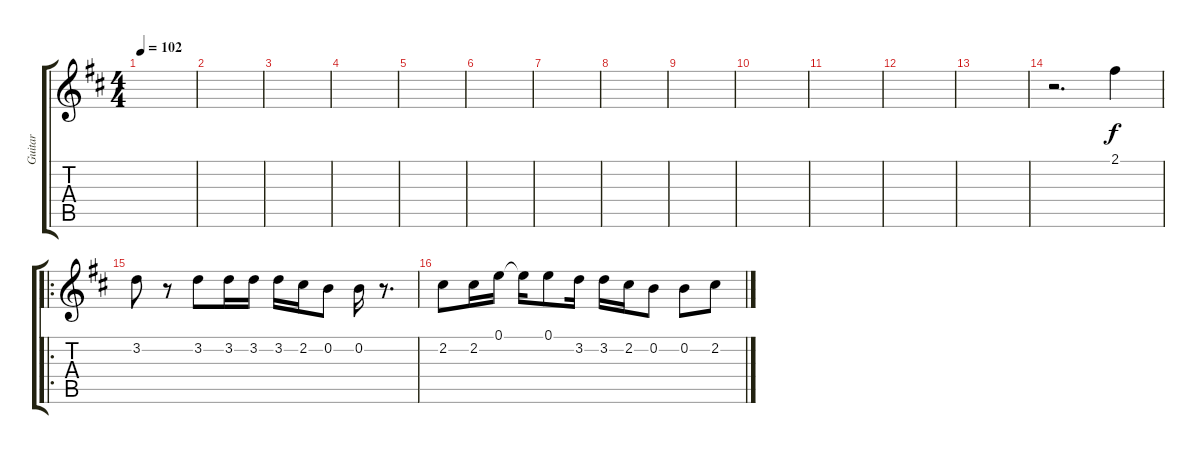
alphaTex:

\track ("Guitar" "Guitar") {instrument acousticguitarsteel}
\staff {score tabs}
\tuning (E4 B3 G3 D3 A2 E2) {hide}
\ts (4 4)
\tempo 102
\clef g2
\ks d
|
|
|
|
|
|
|
|
|
|
|
|
|
r.2{d} 2.1.4 |
\ro
3.2.8 r.8 3.2.8 3.2.16 3.2.16 3.2.16 2.2.16 0.2.8 0.2.16 r.8{d} |
2.2.8 2.2.16 0.1.16 0.1{t}.16 0.1.8 3.2.16 3.2.16 2.2.16 0.2.8 0.2.8 2.2.8
